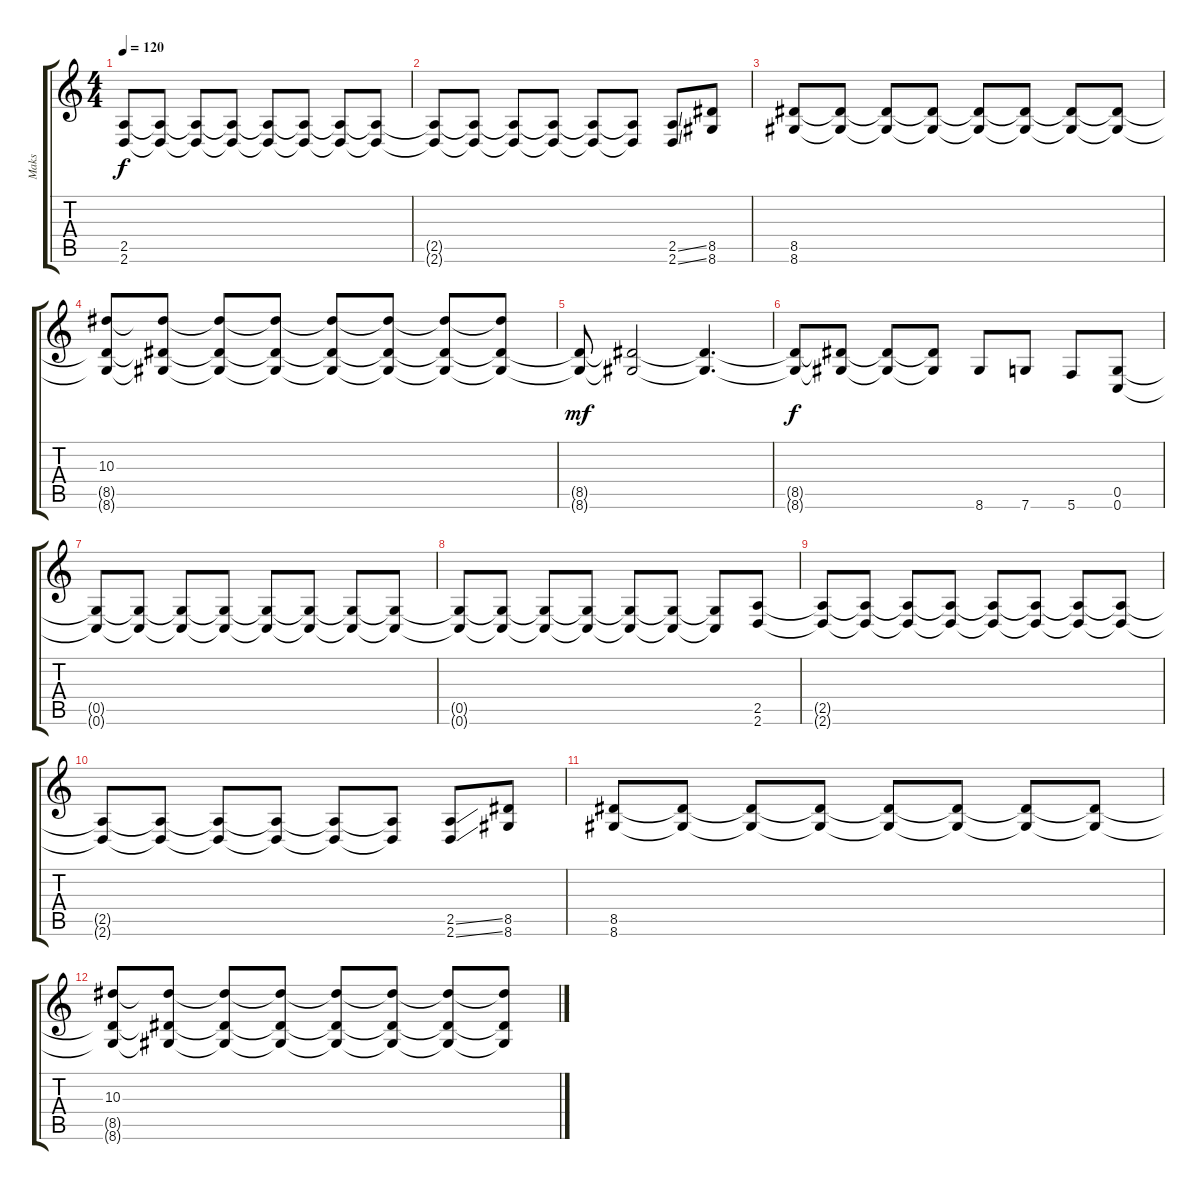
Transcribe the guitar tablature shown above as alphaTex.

\track ("Maks" "Maks") {instrument distortionguitar}
\staff {score tabs}
\tuning (D4 A3 F3 C3 G2 C2) {hide}
\ts (4 4)
\tempo 120
\clef g2
\ks c
(2.5{t} 2.6{t}).8{dy f} (2.5{t} 2.6{t}).8 (2.5{t} 2.6{t}).8 (2.5{t} 2.6{t}).8 (2.5{t} 2.6{t}).8 (2.5{t} 2.6{t}).8 (2.5{t} 2.6{t}).8 (2.5{t} 2.6{t}).8 |
(2.5{t} 2.6{t}).8 (2.5{t} 2.6{t}).8 (2.5{t} 2.6{t}).8 (2.5{t} 2.6{t}).8 (2.5{t} 2.6{t}).8 (2.5{t} 2.6{t}).8 (2.5{ss} 2.6{ss}).8 (8.5 8.6).8 |
(8.5 8.6).8 (8.5{t} 8.6{t}).8 (8.5{t} 8.6{t}).8 (8.5{t} 8.6{t}).8 (8.5{t} 8.6{t}).8 (8.5{t} 8.6{t}).8 (8.5{t} 8.6{t}).8 (8.5{t} 8.6{t}).8 |
(10.3 8.5{t} 8.6{t}).8 (10.3{t} 8.5{t} 8.6{t}).8 (10.3{t} 8.5{t} 8.6{t}).8 (10.3{t} 8.5{t} 8.6{t}).8 (10.3{t} 8.5{t} 8.6{t}).8 (10.3{t} 8.5{t} 8.6{t}).8 (10.3{t} 8.5{t} 8.6{t}).8 (10.3{t} 8.5{t} 8.6{t}).8 |
(8.5{t} 8.6{t}).8{dy mf} (8.5{t} 8.6{t}).2 (8.5{t} 8.6{t}).4{d} |
(8.5{t} 8.6{t}).8{dy f} (8.5{t} 8.6{t}).8 (8.5{t} 8.6{t}).8 (8.5{t} 8.6{t}).8 8.6.8 7.6.8 5.6.8 (0.5 0.6).8 |
(0.5{t} 0.6{t}).8 (0.5{t} 0.6{t}).8 (0.5{t} 0.6{t}).8 (0.5{t} 0.6{t}).8 (0.5{t} 0.6{t}).8 (0.5{t} 0.6{t}).8 (0.5{t} 0.6{t}).8 (0.5{t} 0.6{t}).8 |
(0.5{t} 0.6{t}).8 (0.5{t} 0.6{t}).8 (0.5{t} 0.6{t}).8 (0.5{t} 0.6{t}).8 (0.5{t} 0.6{t}).8 (0.5{t} 0.6{t}).8 (0.5{t} 0.6{t}).8 (2.5 2.6).8 |
(2.5{t} 2.6{t}).8 (2.5{t} 2.6{t}).8 (2.5{t} 2.6{t}).8 (2.5{t} 2.6{t}).8 (2.5{t} 2.6{t}).8 (2.5{t} 2.6{t}).8 (2.5{t} 2.6{t}).8 (2.5{t} 2.6{t}).8 |
(2.5{t} 2.6{t}).8 (2.5{t} 2.6{t}).8 (2.5{t} 2.6{t}).8 (2.5{t} 2.6{t}).8 (2.5{t} 2.6{t}).8 (2.5{t} 2.6{t}).8 (2.5{ss} 2.6{ss}).8 (8.5 8.6).8 |
(8.5 8.6).8 (8.5{t} 8.6{t}).8 (8.5{t} 8.6{t}).8 (8.5{t} 8.6{t}).8 (8.5{t} 8.6{t}).8 (8.5{t} 8.6{t}).8 (8.5{t} 8.6{t}).8 (8.5{t} 8.6{t}).8 |
(10.3 8.5{t} 8.6{t}).8 (10.3{t} 8.5{t} 8.6{t}).8 (10.3{t} 8.5{t} 8.6{t}).8 (10.3{t} 8.5{t} 8.6{t}).8 (10.3{t} 8.5{t} 8.6{t}).8 (10.3{t} 8.5{t} 8.6{t}).8 (10.3{t} 8.5{t} 8.6{t}).8 (10.3{t} 8.5{t} 8.6{t}).8
